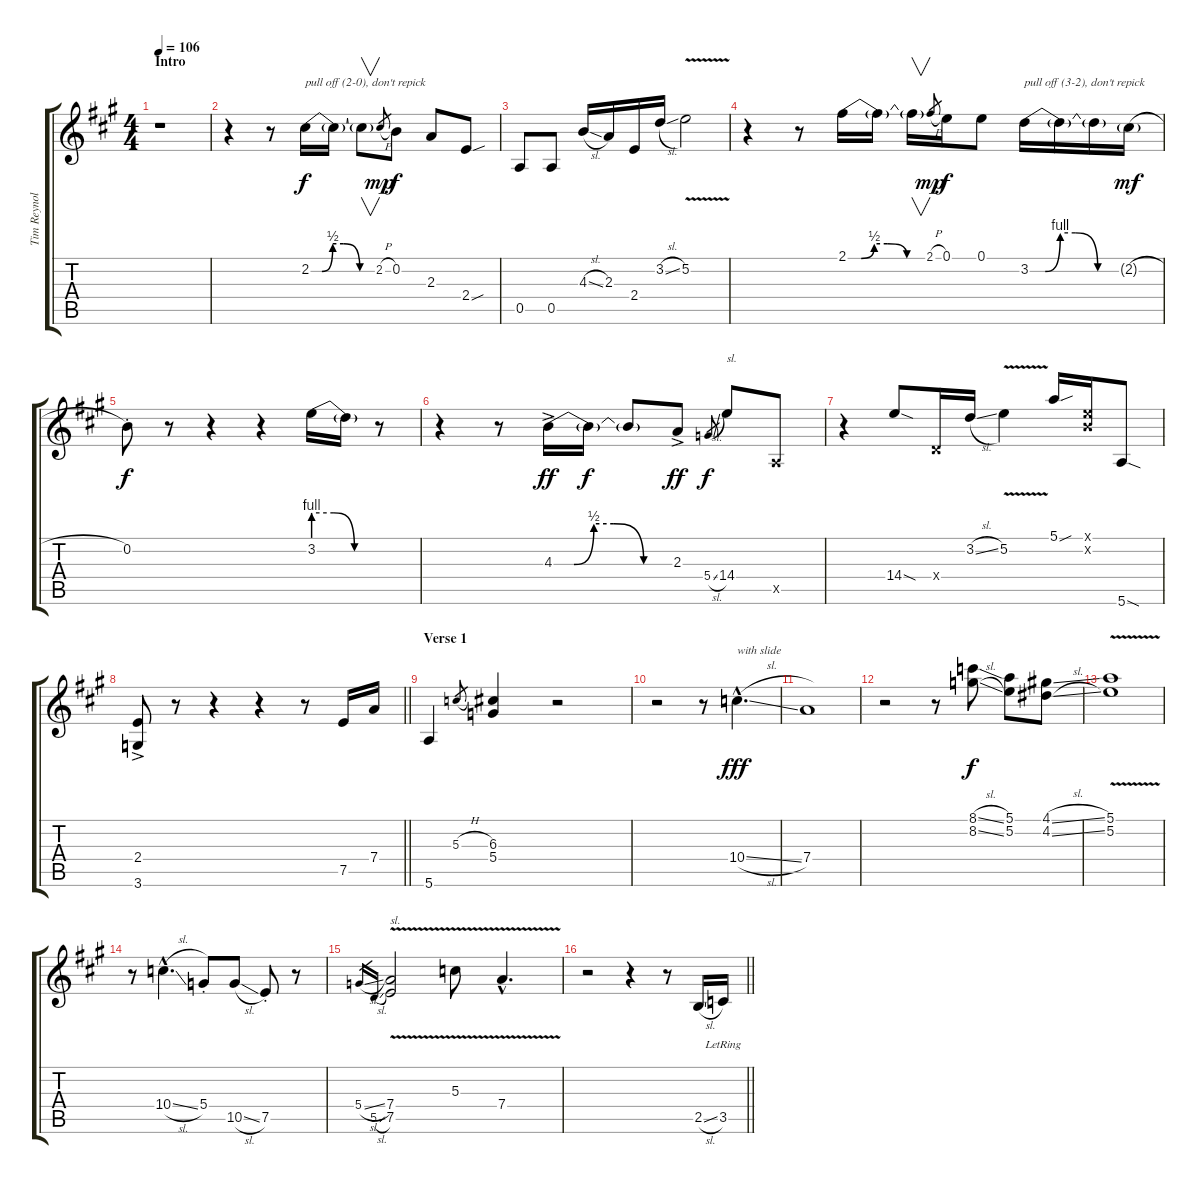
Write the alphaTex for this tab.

\track ("Tim Reynolds" "Tim Reynol") {instrument acousticguitarsteel}
\staff {score tabs}
\tuning (E4 B3 G3 D3 A2 E2) {hide}
\ts (4 4)
\section ("" "Intro")
\tempo 106
\clef g2
\ks a
r.1{dy f instrument acousticguitarsteel} |
r.4 r.8 2.2{be (custom 0 0 10 0 20 2 30 2 45 0 60 0)}.16{txt "pull off (2-0), don't repick"} 2.2{t}.16 2.2{t}.8{v} 2.2{h}.8{gr dy mp} 0.2.8{dy f} 2.3.8 2.4{sou}.8 |
0.5.8 0.5.8 4.3{sl}.16 2.3.16 2.4.16 3.2{sl}.16 5.2{v}.2 |
r.4 r.8 2.1{be (custom 0 0 10 0 20 2 30 2 45 0 60 0)}.16 2.1{t}.16 2.1{t}.16{v} 2.1{h}.8{gr dy mp} 0.1.16{dy f} 0.1.8 3.2{be (custom 0 0 10 0 20 4 30 4 45 0 60 0)}.16{txt "pull off (3-2), don't repick"} 3.2{t}.16 3.2{t}.16 2.2{h g}.16{dy mf} |
0.2{st}.8{dy f} r.8 r.4 r.4 3.2{be (custom 0 4 20 4 40 0 60 0)}.16 3.2{t}.16 r.8 |
r.4 r.8 4.3{be (custom 0 0 10 0 20 2 30 2 45 0 60 0) ac}.16{dy ff} 4.3{t}.16{dy f} 4.3{t}.8 2.3{ac}.8{dy ff} 5.4{sl}.8{gr dy f} 14.4.8{txt "sl."} 0.5{x}.8 |
r.4 14.4{sod}.8 0.4{x}.16 3.2{sl}.16 5.2{v}.4 5.1{sou}.16 (0.1{x} 0.2{x}).16 5.6{sod}.8 |
\barLineRight lightlight
(2.4{ac} 3.6).8 r.8 r.4 r.4 r.8 7.5.16 7.4.16 |
\section ("" "Verse 1")
5.6.4 5.3{h}.8{gr} (6.3 5.4).4 r.2 |
r.2 r.8 10.4{sl hac}.4{d txt "with slide" dy fff volume 16} |
7.4.1 |
r.2 r.8 (8.1{sl} 8.2{sl}).8{dy f} (5.1 5.2).8 (4.1{sl} 4.2{sl}).8 |
(5.1{v} 5.2{v}).1 |
r.8 10.4{sl hac}.4{d} 5.4{st}.8 10.5{sl}.8 7.5{st}.8 r.8 |
5.4{sl}.16{gr} 5.5{sl}.16{gr} (7.4{v} 7.5{v}).2{txt "sl."} 5.3{v}.8 7.4{v hac}.4{d} |
\barLineRight lightlight
r.2 r.4 r.8{volume 14} 2.5{sl}.16 3.5{lr}.16
